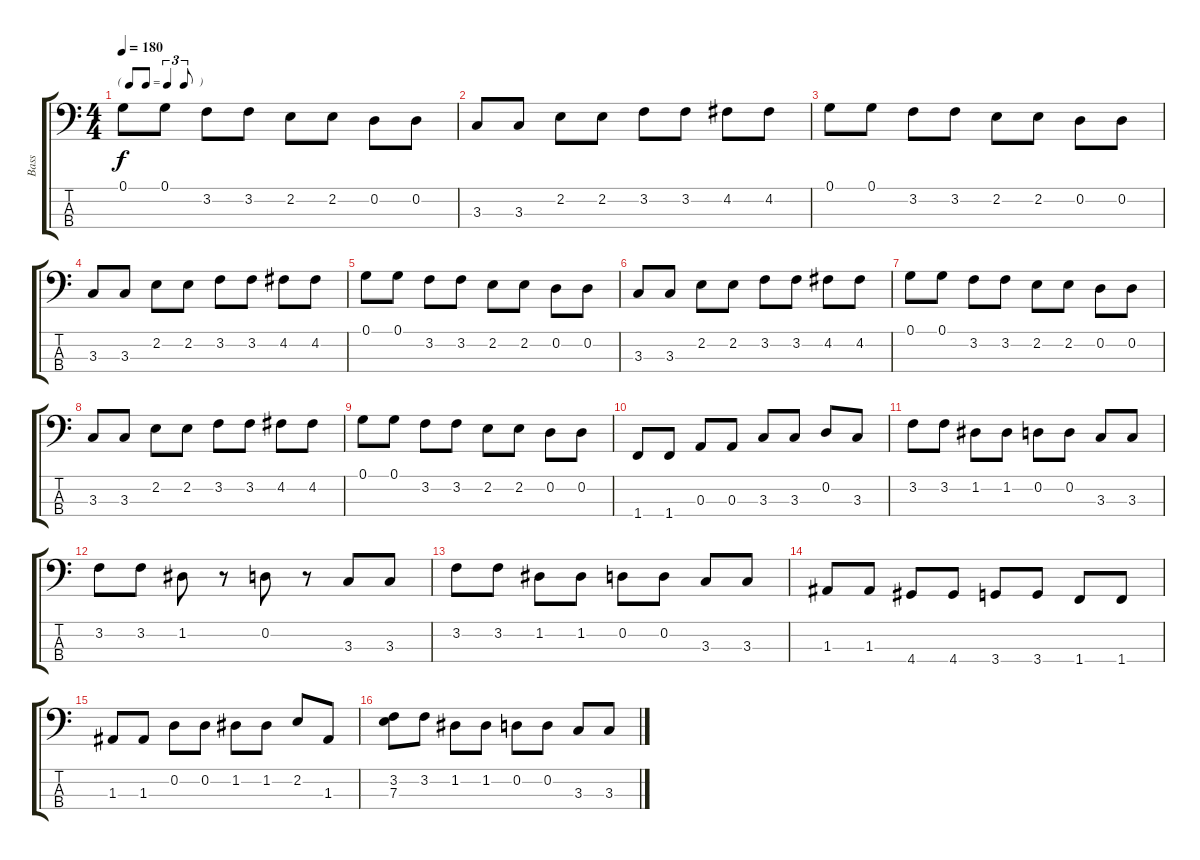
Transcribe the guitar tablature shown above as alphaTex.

\track ("Bass" "Bass") {instrument electricbassfinger}
\staff {score tabs}
\tuning (G2 D2 A1 E1) {hide}
\ts (4 4)
\tf triplet8th
\tempo 180
\clef f4
\ks c
0.1.8{dy f} 0.1.8 3.2.8 3.2.8 2.2.8 2.2.8 0.2.8 0.2.8 |
3.3.8 3.3.8 2.2.8 2.2.8 3.2.8 3.2.8 4.2.8 4.2.8 |
0.1.8 0.1.8 3.2.8 3.2.8 2.2.8 2.2.8 0.2.8 0.2.8 |
3.3.8 3.3.8 2.2.8 2.2.8 3.2.8 3.2.8 4.2.8 4.2.8 |
0.1.8 0.1.8 3.2.8 3.2.8 2.2.8 2.2.8 0.2.8 0.2.8 |
3.3.8 3.3.8 2.2.8 2.2.8 3.2.8 3.2.8 4.2.8 4.2.8 |
0.1.8 0.1.8 3.2.8 3.2.8 2.2.8 2.2.8 0.2.8 0.2.8 |
3.3.8 3.3.8 2.2.8 2.2.8 3.2.8 3.2.8 4.2.8 4.2.8 |
0.1.8 0.1.8 3.2.8 3.2.8 2.2.8 2.2.8 0.2.8 0.2.8 |
1.4.8 1.4.8 0.3.8 0.3.8 3.3.8 3.3.8 0.2.8 3.3.8 |
3.2.8 3.2.8 1.2.8 1.2.8 0.2.8 0.2.8 3.3.8 3.3.8 |
3.2.8 3.2.8 1.2.8 r.8 0.2.8 r.8 3.3.8 3.3.8 |
3.2.8 3.2.8 1.2.8 1.2.8 0.2.8 0.2.8 3.3.8 3.3.8 |
1.3.8 1.3.8 4.4.8 4.4.8 3.4.8 3.4.8 1.4.8 1.4.8 |
1.3.8 1.3.8 0.2.8 0.2.8 1.2.8 1.2.8 2.2.8 1.3.8 |
(3.2 7.3).8 3.2.8 1.2.8 1.2.8 0.2.8 0.2.8 3.3.8 3.3.8
